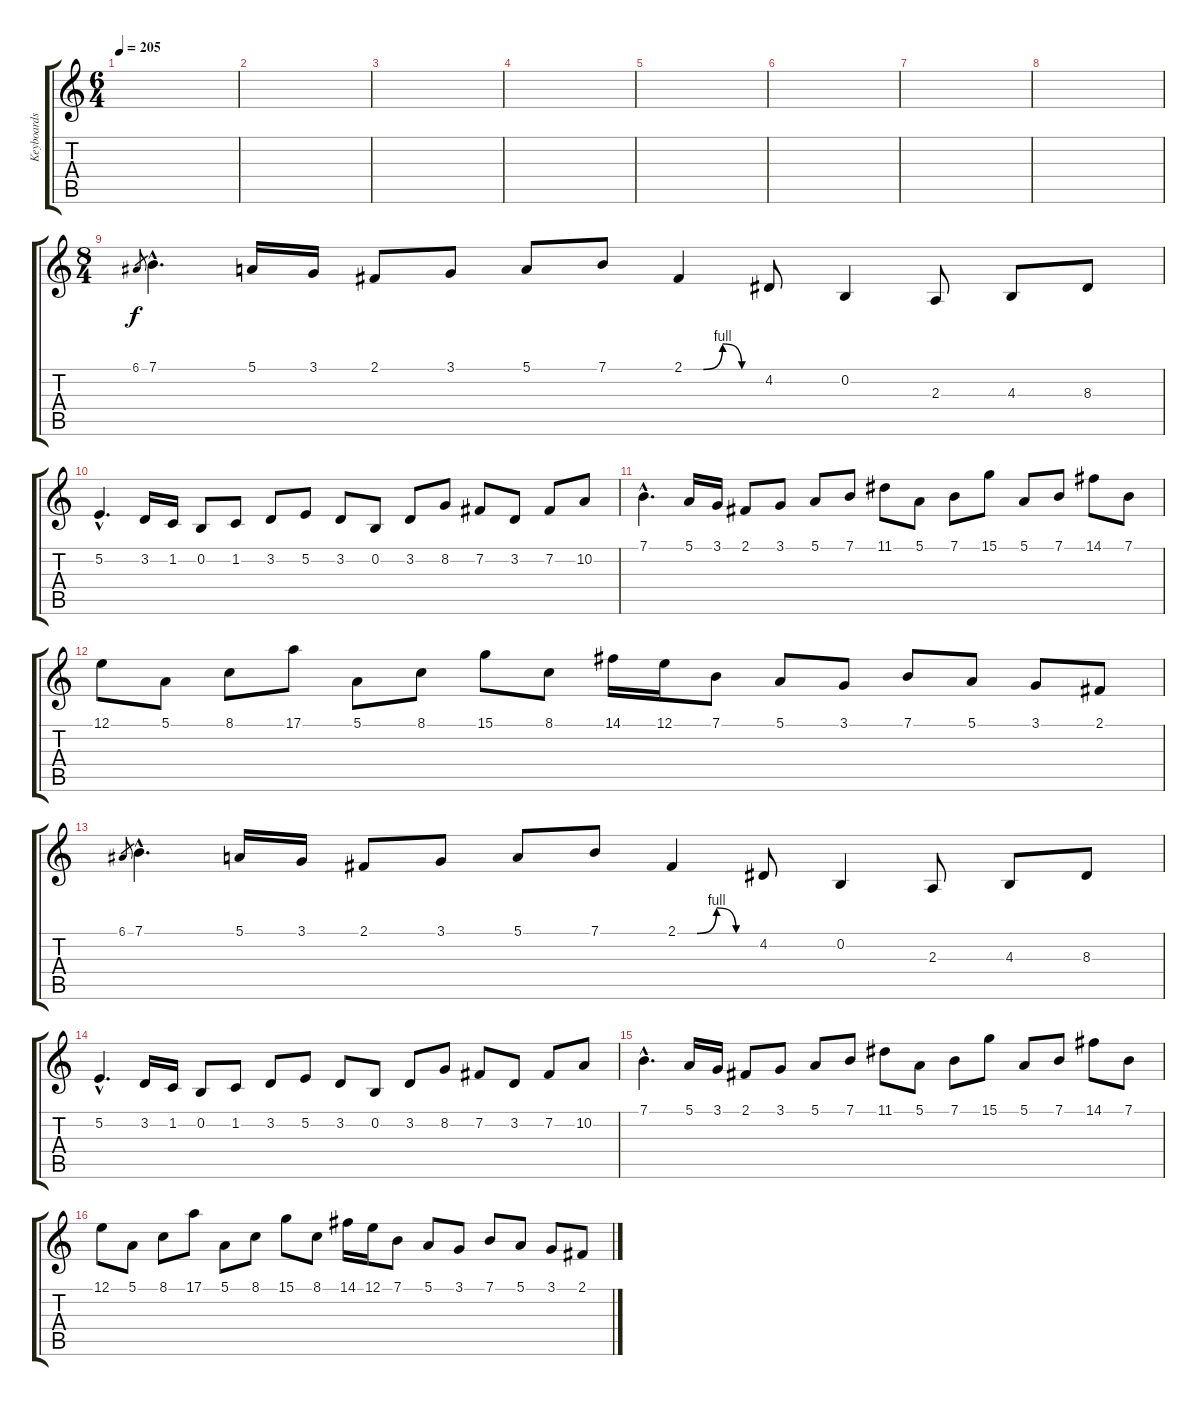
\track ("Keyboards 1" "Keyboards ") {instrument lead2sawtooth}
\staff {score tabs}
\tuning (E4 B3 G3 D3 A2 E2) {hide}
\ts (6 4)
\tempo 205
\clef g2
\ks c
|
|
|
|
|
|
|
|
\ts (8 4)
6.1.8{gr} 7.1{hac}.4{d} 5.1.16 3.1.16 2.1.8 3.1.8 5.1.8 7.1.8 2.1{be (custom 0 0 15 0 30 4 45 0 60 0)}.4 4.2.8 0.2.4 2.3.8 4.3.8 8.3.8 |
5.2{hac}.4{d} 3.2.16 1.2.16 0.2.8 1.2.8 3.2.8 5.2.8 3.2.8 0.2.8 3.2.8 8.2.8 7.2.8 3.2.8 7.2.8 10.2.8 |
7.1{hac}.4{d} 5.1.16 3.1.16 2.1.8 3.1.8 5.1.8 7.1.8 11.1.8 5.1.8 7.1.8 15.1.8 5.1.8 7.1.8 14.1.8 7.1.8 |
12.1.8 5.1.8 8.1.8 17.1.8 5.1.8 8.1.8 15.1.8 8.1.8 14.1.16 12.1.16 7.1.8 5.1.8 3.1.8 7.1.8 5.1.8 3.1.8 2.1.8 |
6.1.8{gr} 7.1{hac}.4{d} 5.1.16 3.1.16 2.1.8 3.1.8 5.1.8 7.1.8 2.1{be (custom 0 0 15 0 30 4 45 0 60 0)}.4 4.2.8 0.2.4 2.3.8 4.3.8 8.3.8 |
5.2{hac}.4{d} 3.2.16 1.2.16 0.2.8 1.2.8 3.2.8 5.2.8 3.2.8 0.2.8 3.2.8 8.2.8 7.2.8 3.2.8 7.2.8 10.2.8 |
7.1{hac}.4{d} 5.1.16 3.1.16 2.1.8 3.1.8 5.1.8 7.1.8 11.1.8 5.1.8 7.1.8 15.1.8 5.1.8 7.1.8 14.1.8 7.1.8 |
12.1.8 5.1.8 8.1.8 17.1.8 5.1.8 8.1.8 15.1.8 8.1.8 14.1.16 12.1.16 7.1.8 5.1.8 3.1.8 7.1.8 5.1.8 3.1.8 2.1.8
